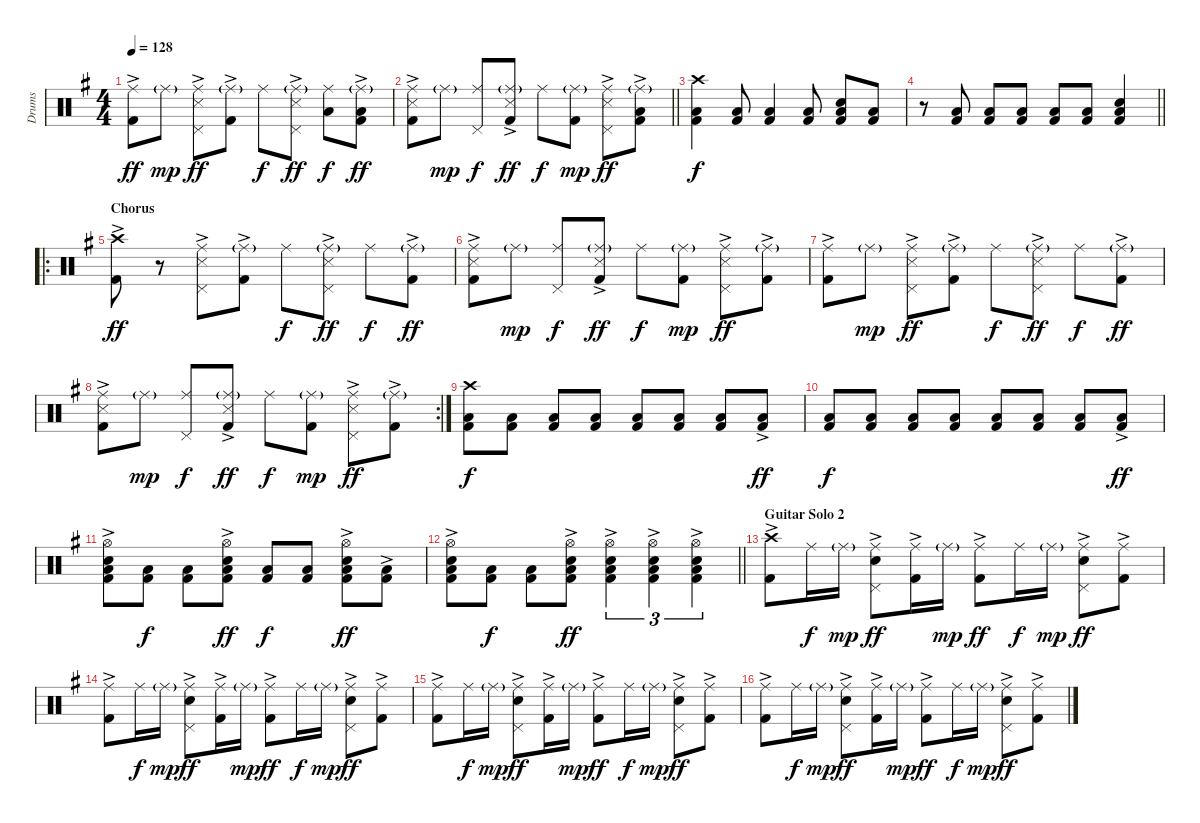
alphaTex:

\track ("Drums" "Drums") {instrument percussion}
\staff {score}
\articulation defaults
\ts (4 4)
\tempo 128
\clef neutral
\ks g
("Ride (middle)" "Kick (hit) 2"{ac}).8{dy ff} "Ride (middle)"{g}.8{dy mp} ("Ride (middle)" "Pedal Hi-Hat (hit)" "Snare (side stick) 3"{ac}).8{dy ff} ("Ride (middle)"{g} "Kick (hit) 2"{ac}).8 "Ride (middle)".8{dy f} ("Ride (middle)"{g} "Pedal Hi-Hat (hit)" "Snare (side stick) 3"{ac}).8{dy ff} ("Ride (middle)" "Low Tom (hit)").8{dy f} ("Ride (middle)"{g} "Low Floor Tom (hit)" "Kick (hit) 2"{ac}).8{dy ff} |
\barLineRight lightlight
("Ride (middle)" "Snare (side stick) 3"{ac} "Kick (hit) 2"{ac}).8 "Ride (middle)"{g}.8{dy mp} ("Ride (middle)" "Pedal Hi-Hat (hit)").8{dy f} ("Ride (middle)"{g} "Snare (side stick) 3"{ac} "Kick (hit) 2"{ac}).8{dy ff} "Ride (middle)".8{dy f} ("Ride (middle)"{g} "Kick (hit) 2").8{dy mp} ("Ride (middle)" "Pedal Hi-Hat (hit)" "Snare (side stick) 3"{ac}).8{dy ff} ("Ride (middle)"{g} "Low Floor Tom (hit)" "Kick (hit) 2"{ac}).8 |
("Crash high (hit)" "Low Floor Tom (hit)" "Kick (hit) 2").4{dy f} ("Low Tom (hit)" "Kick (hit) 2").8 ("Low Floor Tom (hit)" "Kick (hit) 2").4 ("Low Tom (hit)" "Kick (hit) 2").8 ("Snare (hit) 2" "Low Floor Tom (hit)" "Kick (hit) 2").8 ("Low Tom (hit)" "Kick (hit) 2").8 |
\barLineRight lightlight
r.8 ("Low Tom (hit)" "Kick (hit) 2").8 ("Low Floor Tom (hit)" "Kick (hit) 2").8 ("Low Tom (hit)" "Kick (hit) 2").8 ("Low Floor Tom (hit)" "Kick (hit) 2").8 ("Low Tom (hit)" "Kick (hit) 2").8 ("Snare (hit) 2" "Low Floor Tom (hit)" "Kick (hit) 2").4 |
\ro
\section ("" "Chorus")
("Crash high (hit)" "Kick (hit) 2"{ac}).8{dy ff} r.8 ("Ride (middle)" "Pedal Hi-Hat (hit)" "Snare (side stick) 3"{ac}).8 ("Ride (middle)"{g} "Kick (hit) 2"{ac}).8 "Ride (middle)".8{dy f} ("Ride (middle)"{g} "Pedal Hi-Hat (hit)" "Snare (side stick) 3"{ac}).8{dy ff} "Ride (middle)".8{dy f} ("Ride (middle)"{g} "Kick (hit) 2"{ac}).8{dy ff} |
("Ride (middle)" "Snare (side stick) 3"{ac} "Kick (hit) 2"{ac}).8 "Ride (middle)"{g}.8{dy mp} ("Ride (middle)" "Pedal Hi-Hat (hit)").8{dy f} ("Ride (middle)"{g} "Snare (side stick) 3"{ac} "Kick (hit) 2"{ac}).8{dy ff} "Ride (middle)".8{dy f} ("Ride (middle)"{g} "Kick (hit) 2").8{dy mp} ("Ride (middle)" "Pedal Hi-Hat (hit)" "Snare (side stick) 3"{ac}).8{dy ff} ("Ride (middle)"{g} "Kick (hit) 2"{ac}).8 |
("Ride (middle)" "Kick (hit) 2"{ac}).8 "Ride (middle)"{g}.8{dy mp} ("Ride (middle)" "Pedal Hi-Hat (hit)" "Snare (side stick) 3"{ac}).8{dy ff} ("Ride (middle)"{g} "Kick (hit) 2"{ac}).8 "Ride (middle)".8{dy f} ("Ride (middle)"{g} "Pedal Hi-Hat (hit)" "Snare (side stick) 3"{ac}).8{dy ff} "Ride (middle)".8{dy f} ("Ride (middle)"{g} "Kick (hit) 2"{ac}).8{dy ff} |
\rc 2
("Ride (middle)" "Snare (side stick) 3"{ac} "Kick (hit) 2"{ac}).8 "Ride (middle)"{g}.8{dy mp} ("Ride (middle)" "Pedal Hi-Hat (hit)").8{dy f} ("Ride (middle)"{g} "Snare (side stick) 3"{ac} "Kick (hit) 2"{ac}).8{dy ff} "Ride (middle)".8{dy f} ("Ride (middle)"{g} "Kick (hit) 2").8{dy mp} ("Ride (middle)" "Pedal Hi-Hat (hit)" "Snare (side stick) 3"{ac}).8{dy ff} ("Ride (middle)"{g} "Kick (hit) 2"{ac}).8 |
("Crash high (hit)" "Low Floor Tom (hit)" "Kick (hit) 2").8{dy f} ("Low Floor Tom (hit)" "Kick (hit) 2").8 ("Low Floor Tom (hit)" "Kick (hit) 2").8 ("Low Floor Tom (hit)" "Kick (hit) 2").8 ("Low Floor Tom (hit)" "Kick (hit) 2").8 ("Low Floor Tom (hit)" "Kick (hit) 2").8 ("Low Floor Tom (hit)" "Kick (hit) 2").8 ("Low Floor Tom (hit)" "Kick (hit) 2"{ac}).8{dy ff} |
("Low Floor Tom (hit)" "Kick (hit) 2").8{dy f} ("Low Floor Tom (hit)" "Kick (hit) 2").8 ("Low Floor Tom (hit)" "Kick (hit) 2").8 ("Low Floor Tom (hit)" "Kick (hit) 2").8 ("Low Floor Tom (hit)" "Kick (hit) 2").8 ("Low Floor Tom (hit)" "Kick (hit) 2").8 ("Low Floor Tom (hit)" "Kick (hit) 2").8 ("Low Floor Tom (hit)" "Kick (hit) 2"{ac}).8{dy ff} |
("Hi-Hat (open)" "Snare (hit) 2"{ac} "Low Floor Tom (hit)" "Kick (hit) 2").8 ("Low Floor Tom (hit)" "Kick (hit) 2").8{dy f} ("Low Floor Tom (hit)" "Kick (hit) 2").8 ("Hi-Hat (open)" "Snare (hit) 2"{ac} "Low Floor Tom (hit)" "Kick (hit) 2").8{dy ff} ("Low Floor Tom (hit)" "Kick (hit) 2").8{dy f} ("Low Floor Tom (hit)" "Kick (hit) 2").8 ("Hi-Hat (open)" "Snare (hit) 2"{ac} "Low Floor Tom (hit)" "Kick (hit) 2").8{dy ff} ("Low Floor Tom (hit)" "Kick (hit) 2"{ac}).8 |
\barLineRight lightlight
("Hi-Hat (open)" "Snare (hit) 2"{ac} "Low Floor Tom (hit)" "Kick (hit) 2").8 ("Low Floor Tom (hit)" "Kick (hit) 2").8{dy f} ("Low Floor Tom (hit)" "Kick (hit) 2").8 ("Hi-Hat (open)" "Snare (hit) 2"{ac} "Low Floor Tom (hit)" "Kick (hit) 2").8{dy ff} ("Hi-Hat (open)" "Snare (hit) 2"{ac} "Low Floor Tom (hit)" "Kick (hit) 2").4{tu (3 2)} ("Hi-Hat (open)" "Snare (hit) 2"{ac} "Low Floor Tom (hit)" "Kick (hit) 2").4{tu (3 2)} ("Hi-Hat (open)" "Snare (hit) 2"{ac} "Low Floor Tom (hit)" "Kick (hit) 2").4{tu (3 2)} |
\section ("" "Guitar Solo 2")
("Crash high (hit)" "Kick (hit) 2"{ac}).8 "Ride (middle)".16{dy f} "Ride (middle)"{g}.16{dy mp} ("Ride (middle)" "Pedal Hi-Hat (hit)" "Snare (hit) 2"{ac}).8{dy ff} ("Ride (middle)" "Kick (hit) 2"{ac}).16 "Ride (middle)"{g}.16{dy mp} ("Ride (middle)" "Kick (hit) 2"{ac}).8{dy ff} "Ride (middle)".16{dy f} "Ride (middle)"{g}.16{dy mp} ("Ride (middle)" "Pedal Hi-Hat (hit)" "Snare (hit) 2"{ac}).8{dy ff} ("Ride (middle)" "Kick (hit) 2"{ac}).8 |
("Ride (middle)" "Kick (hit) 2"{ac}).8 "Ride (middle)".16{dy f} "Ride (middle)"{g}.16{dy mp} ("Ride (middle)" "Pedal Hi-Hat (hit)" "Snare (hit) 2"{ac}).8{dy ff} ("Ride (middle)" "Kick (hit) 2"{ac}).16 "Ride (middle)"{g}.16{dy mp} ("Ride (middle)" "Kick (hit) 2"{ac}).8{dy ff} "Ride (middle)".16{dy f} "Ride (middle)"{g}.16{dy mp} ("Ride (middle)" "Pedal Hi-Hat (hit)" "Snare (hit) 2"{ac}).8{dy ff} ("Ride (middle)" "Kick (hit) 2"{ac}).8 |
("Ride (middle)" "Kick (hit) 2"{ac}).8 "Ride (middle)".16{dy f} "Ride (middle)"{g}.16{dy mp} ("Ride (middle)" "Pedal Hi-Hat (hit)" "Snare (hit) 2"{ac}).8{dy ff} ("Ride (middle)" "Kick (hit) 2"{ac}).16 "Ride (middle)"{g}.16{dy mp} ("Ride (middle)" "Kick (hit) 2"{ac}).8{dy ff} "Ride (middle)".16{dy f} "Ride (middle)"{g}.16{dy mp} ("Ride (middle)" "Pedal Hi-Hat (hit)" "Snare (hit) 2"{ac}).8{dy ff} ("Ride (middle)" "Kick (hit) 2"{ac}).8 |
("Ride (middle)" "Kick (hit) 2"{ac}).8 "Ride (middle)".16{dy f} "Ride (middle)"{g}.16{dy mp} ("Ride (middle)" "Pedal Hi-Hat (hit)" "Snare (hit) 2"{ac}).8{dy ff} ("Ride (middle)" "Kick (hit) 2"{ac}).16 "Ride (middle)"{g}.16{dy mp} ("Ride (middle)" "Kick (hit) 2"{ac}).8{dy ff} "Ride (middle)".16{dy f} "Ride (middle)"{g}.16{dy mp} ("Ride (middle)" "Pedal Hi-Hat (hit)" "Snare (hit) 2"{ac}).8{dy ff} ("Ride (middle)" "Kick (hit) 2"{ac}).8
